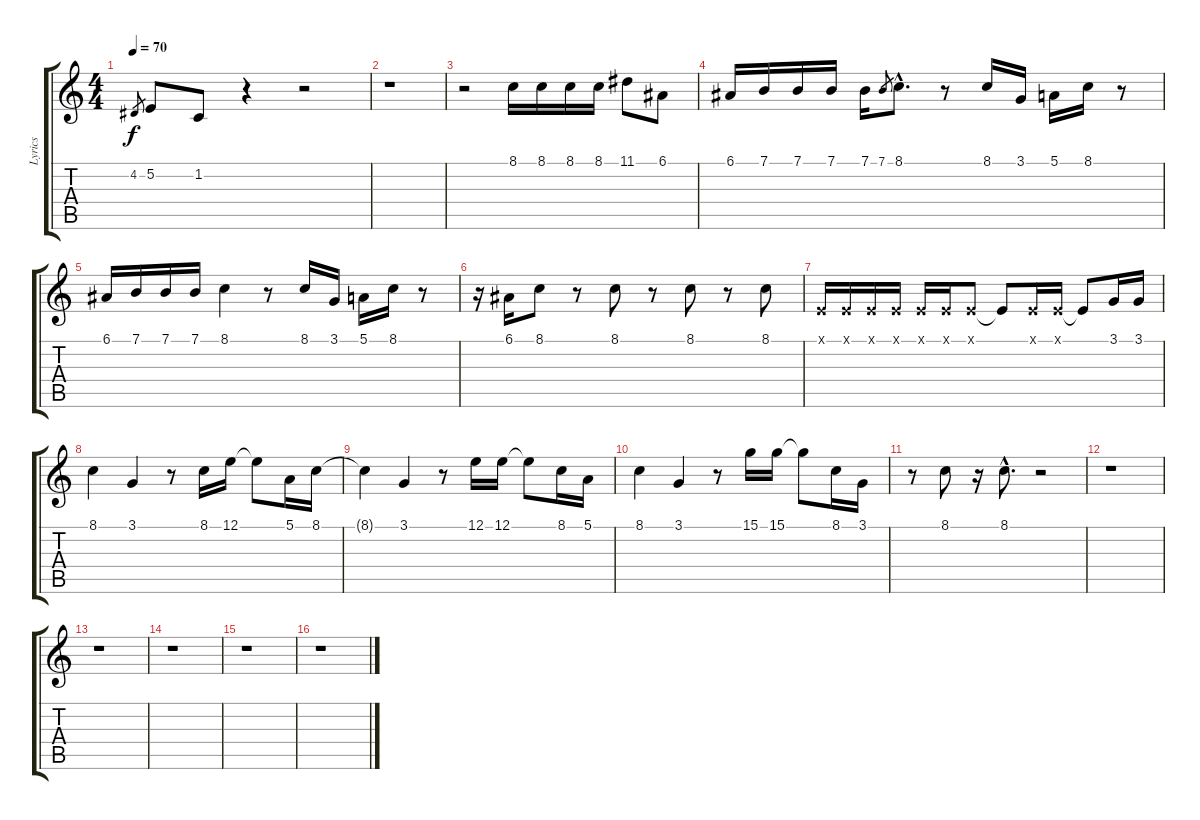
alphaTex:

\track ("Lyrics" "Lyrics") {instrument clarinet}
\staff {score tabs}
\tuning (E4 B3 G3 D3 A2 E2) {hide}
\ts (4 4)
\tempo 70
\clef g2
\ks c
4.2.8{gr dy f} 5.2.8 1.2.8 r.4 r.2 |
r.1 |
r.2 8.1.16 8.1.16 8.1.16 8.1.16 11.1.8 6.1.8 |
6.1.16 7.1.16 7.1.16 7.1.16 7.1.16 7.1.8{gr} 8.1{hac}.8{d} r.8 8.1.16 3.1.16 5.1.16 8.1.16 r.8 |
6.1.16 7.1.16 7.1.16 7.1.16 8.1.4 r.8 8.1.16 3.1.16 5.1.16 8.1.16 r.8 |
r.16 6.1.16 8.1.8 r.8 8.1.8 r.8 8.1.8 r.8 8.1.8 |
0.1{x}.16 0.1{x}.16 0.1{x}.16 0.1{x}.16 0.1{x}.16 0.1{x}.16 0.1{x}.8 0.1{t}.8 0.1{x}.16 0.1{x}.16 0.1{t}.8 3.1.16 3.1.16 |
8.1.4 3.1.4 r.8 8.1.16 12.1.16 12.1{t}.8 5.1.16 8.1.16 |
8.1{t}.4 3.1.4 r.8 12.1.16 12.1.16 12.1{t}.8 8.1.16 5.1.16 |
8.1.4 3.1.4 r.8 15.1.16 15.1.16 15.1{t}.8 8.1.16 3.1.16 |
r.8 8.1.8 r.16 8.1{hac}.8{d} r.2 |
r.1 |
r.1 |
r.1 |
r.1 |
r.1
